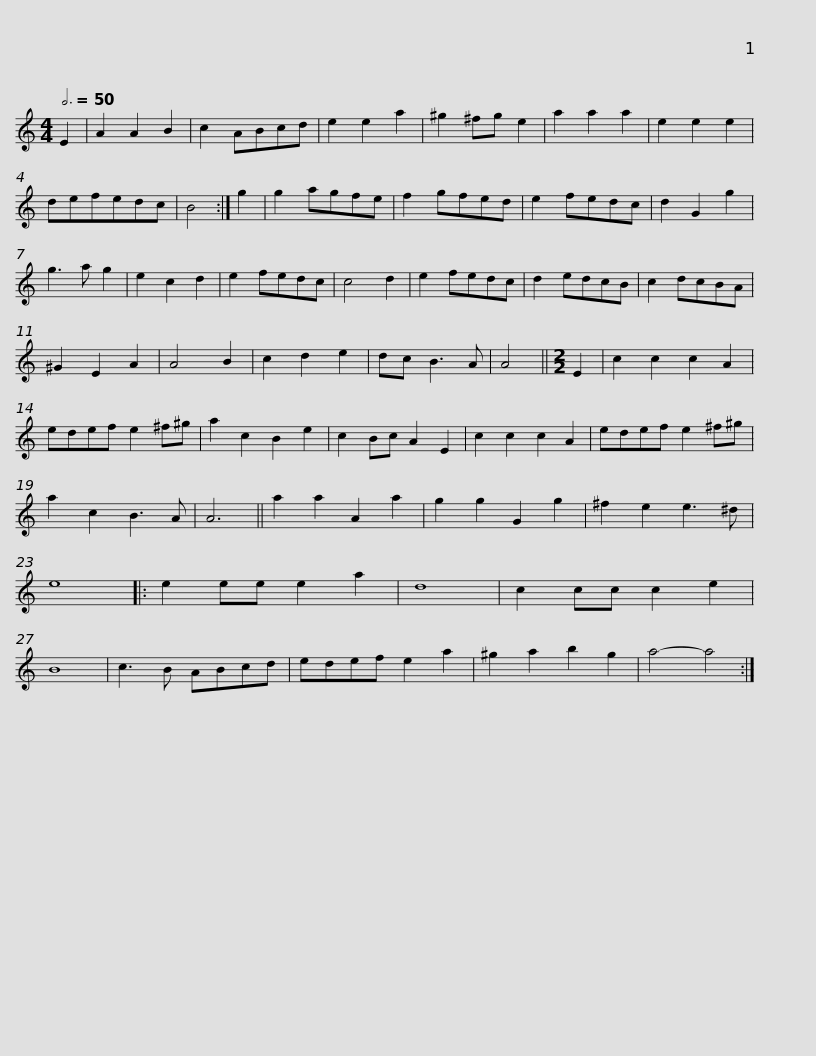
X:1
L:1/8
Q:3/4=50
M:4/4
I:linebreak $
K:C
V:1 treble
V:1
 E2 | A2 A2 B2 | c2 ABcd | e2 e2 a2 | ^g2 ^fg e2 | %5
 a2 a2 a2 | e2 e2 e2 | defedc | B4 :| g2 | %10
 g2 agfe |$ f2 gfed | e2 fedc | d2 G2 g2 | g3 a g2 | %15
 e2 c2 d2 | e2 fedc | c4 d2 | e2 fedc | d2 edcB | %20
 c2 dcBA |$ ^G2 E2 A2 | A4 B2 | c2 d2 e2 | dc B3 A | %25
 A4 ||[M:2/2] E2 | c2 c2 c2 A2 | edef e2 ^f^g | a2 c2 B2 e2 | %30
 c2 Bc A2 E2 |$ c2 c2 c2 A2 | edef e2 ^f^g | a2 c2 B3 A | A6 || %35
 a2 a2 A2 a2 | g2 g2 G2 g2 | ^f2 e2 e3 ^d | e8 |: e2 ee e2 a2 |$ %40
 d8 | c2 cc c2 e2 | B8 | c3 B ABcd | edef e2 a2 | %45
 ^g2 a2 b2 g2 | a4- a4 :| %47
